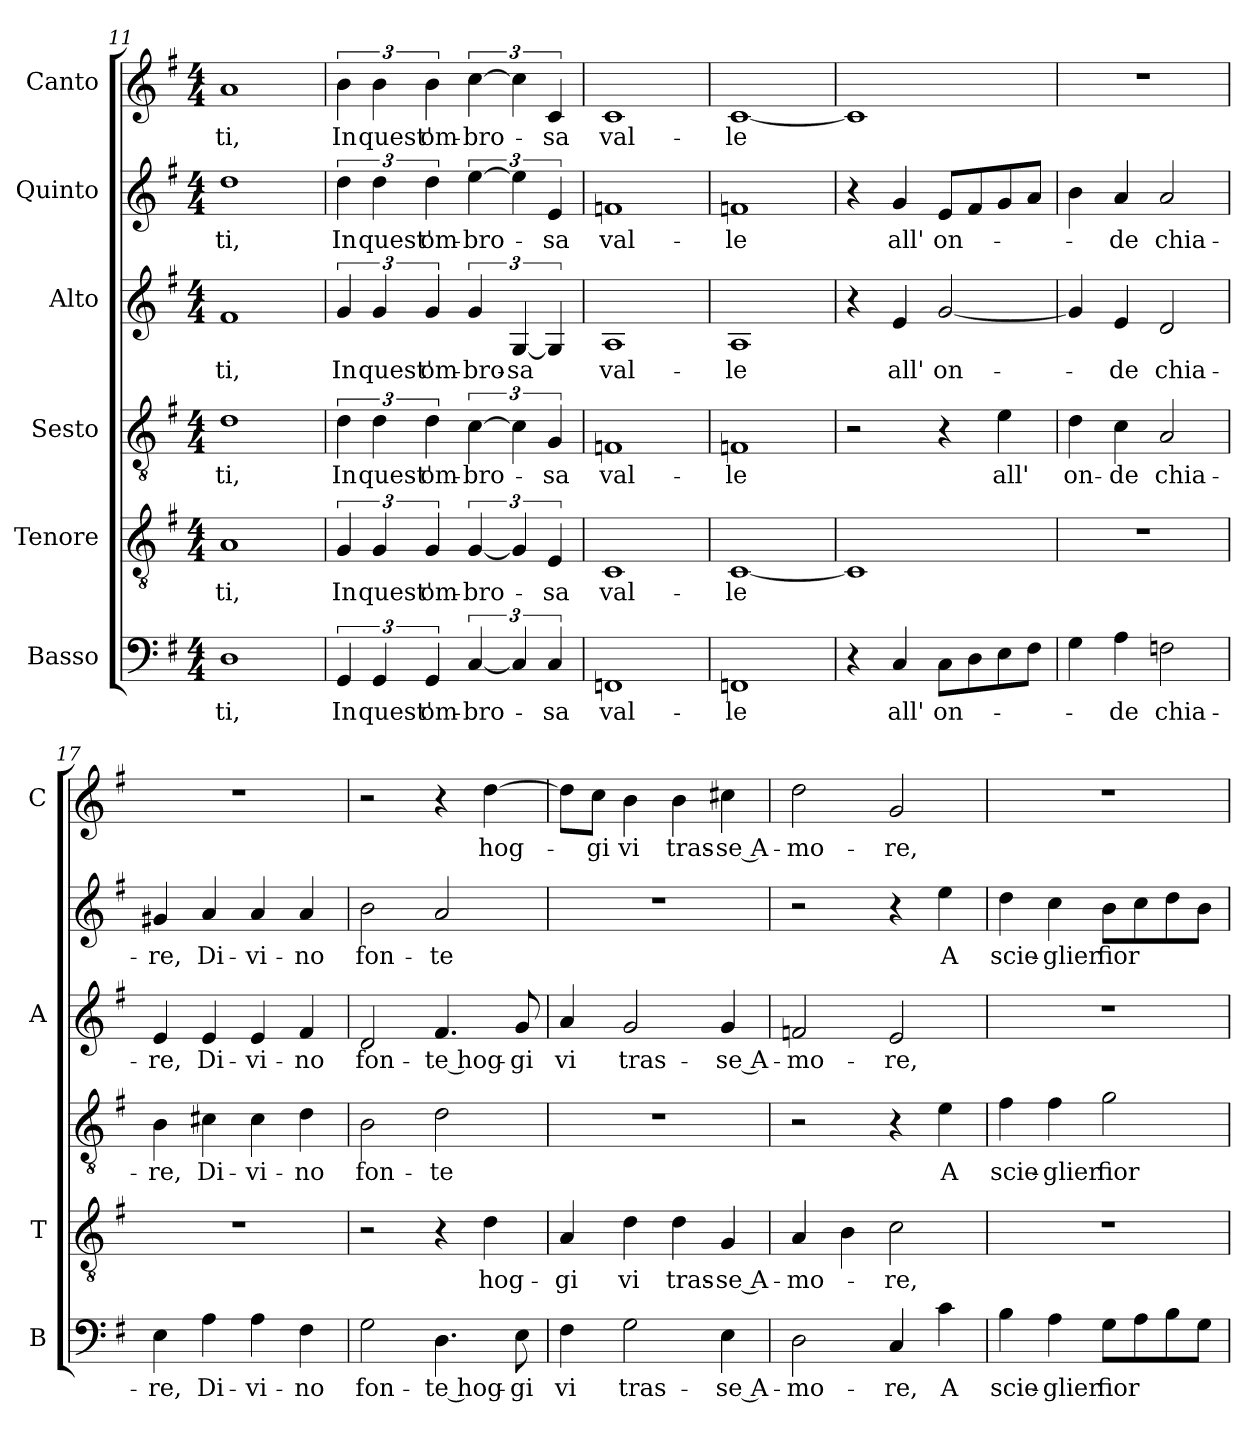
**kern	**text	**kern	**text	**kern	**text	**kern	**text	**kern	**text	**kern	**text
*part6	*part6	*part5	*part5	*part4	*part4	*part3	*part3	*part2	*part2	*part1	*part1
*staff6	*staff6	*staff5	*staff5	*staff4	*staff4	*staff3	*staff3	*staff2	*staff2	*staff1	*staff1
*I"Basso	*	*I"Tenore	*	*I"Sesto	*	*I"Alto	*	*I"Quinto	*	*I"Canto	*
*I'B	*	*I'T	*	*	*	*I'A	*	*	*	*I'C	*
*clefF4	*	*clefGv2	*	*clefGv2	*	*clefG2	*	*clefG2	*	*clefG2	*
*k[f#]	*	*k[f#]	*	*k[f#]	*	*k[f#]	*	*k[f#]	*	*k[f#]	*
*G:	*	*G:	*	*G:	*	*G:	*	*G:	*	*G:	*
*M4/4	*	*M4/4	*	*M4/4	*	*M4/4	*	*M4/4	*	*M4/4	*
=11	=11	=11	=11	=11	=11	=11	=11	=11	=11	=11	=11
!	!LO:LY:b	!	!LO:LY:b	!	!LO:LY:b	!	!LO:LY:b	!	!LO:LY:b	!	!LO:LY:b
1D	-ti,	1A	-ti,	1d	-ti,	1f#	-ti,	1dd	-ti,	1a	-ti,
=12	=12	=12	=12	=12	=12	=12	=12	=12	=12	=12	=12
!	!LO:LY:b	!	!LO:LY:b	!	!LO:LY:b	!	!LO:LY:b	!	!LO:LY:b	!	!LO:LY:b
6GG/	In	6G/	In	6d\	In	6g/	In	6dd\	In	6b\	In
!	!LO:LY:b	!	!LO:LY:b	!	!LO:LY:b	!	!LO:LY:b	!	!LO:LY:b	!	!LO:LY:b
6GG/	quest'	6G/	quest'	6d\	quest'	6g/	quest'	6dd\	quest'	6b\	quest'
!	!LO:LY:b	!	!LO:LY:b	!	!LO:LY:b	!	!LO:LY:b	!	!LO:LY:b	!	!LO:LY:b
6GG/	om-	6G/	om-	6d\	om-	6g/	om-	6dd\	om-	6b\	om-
!	!LO:LY:b	!	!LO:LY:b	!	!LO:LY:b	!	!LO:LY:b	!	!LO:LY:b	!	!LO:LY:b
[6C/	-bro-	[6G/	-bro-	[6c\	-bro-	6g/	-bro-	[6ee\	-bro-	[6cc\	-bro-
!	!	!	!	!	!	!	!LO:LY:b	!	!	!	!
6C/]	.	6G/]	.	6c\]	.	[6G/	-sa	6ee\]	.	6cc\]	.
!	!LO:LY:b	!	!LO:LY:b	!	!LO:LY:b	!	!	!	!LO:LY:b	!	!LO:LY:b
6C/	-sa	6E/	-sa	6G/	-sa	6G/]	.	6e/	-sa	6c/	-sa
=13	=13	=13	=13	=13	=13	=13	=13	=13	=13	=13	=13
!	!LO:LY:b	!	!LO:LY:b	!	!LO:LY:b	!	!LO:LY:b	!	!LO:LY:b	!	!LO:LY:b
1FFn	val-	1C	val-	1Fn	val-	1A	val-	1fn	val-	1c	val-
=14	=14	=14	=14	=14	=14	=14	=14	=14	=14	=14	=14
!	!LO:LY:b	!	!LO:LY:b	!	!LO:LY:b	!	!LO:LY:b	!	!LO:LY:b	!	!LO:LY:b
1FFn	-le	[1C	-le	1Fn	-le	1A	-le	1fn	-le	[1c	-le
=15	=15	=15	=15	=15	=15	=15	=15	=15	=15	=15	=15
4r	.	1C]	.	2r	.	4r	.	4r	.	1c]	.
!	!LO:LY:b	!	!	!	!	!	!LO:LY:b	!	!LO:LY:b	!	!
4C/	all'	.	.	.	.	4e/	all'	4g/	all'	.	.
!	!LO:LY:b	!	!	!	!	!	!LO:LY:b	!	!LO:LY:b	!	!
8C\L	on-	.	.	4r	.	[2g/	on-	8e/L	on-	.	.
8D\	.	.	.	.	.	.	.	8f#/	.	.	.
!	!	!	!	!	!LO:LY:b	!	!	!	!	!	!
8E\	.	.	.	4e\	all'	.	.	8g/	.	.	.
8F#\J	.	.	.	.	.	.	.	8a/J	.	.	.
=16	=16	=16	=16	=16	=16	=16	=16	=16	=16	=16	=16
!	!	!	!	!	!LO:LY:b	!	!	!	!	!	!
4G\	.	1r	.	4d\	on-	4g/]	.	4b\	.	1r	.
!	!LO:LY:b	!	!	!	!LO:LY:b	!	!LO:LY:b	!	!LO:LY:b	!	!
4A\	-de	.	.	4c\	-de	4e/	-de	4a/	-de	.	.
!	!LO:LY:b	!	!	!	!LO:LY:b	!	!LO:LY:b	!	!LO:LY:b	!	!
2Fn\	chia-	.	.	2A/	chia-	2d/	chia-	2a/	chia-	.	.
=17	=17	=17	=17	=17	=17	=17	=17	=17	=17	=17	=17
!	!LO:LY:b	!	!	!	!LO:LY:b	!	!LO:LY:b	!	!LO:LY:b	!	!
4E\	-re,	1r	.	4B\	-re,	4e/	-re,	4g#X/	-re,	1r	.
!	!LO:LY:b	!	!	!	!LO:LY:b	!	!LO:LY:b	!	!LO:LY:b	!	!
4A\	Di-	.	.	4c#X\	Di-	4e/	Di-	4a/	Di-	.	.
!	!LO:LY:b	!	!	!	!LO:LY:b	!	!LO:LY:b	!	!LO:LY:b	!	!
4A\	-vi-	.	.	4c#\	-vi-	4e/	-vi-	4a/	-vi-	.	.
!	!LO:LY:b	!	!	!	!LO:LY:b	!	!LO:LY:b	!	!LO:LY:b	!	!
4F#\	-no	.	.	4d\	-no	4f#/	-no	4a/	-no	.	.
!!LO:PB:g=z
=18	=18	=18	=18	=18	=18	=18	=18	=18	=18	=18	=18
!	!LO:LY:b	!	!	!	!LO:LY:b	!	!LO:LY:b	!	!LO:LY:b	!	!
2G\	fon-	2r	.	2B\	fon-	2d/	fon-	2b\	fon-	2r	.
!	!LO:LY:b	!	!	!	!LO:LY:b	!	!LO:LY:b	!	!LO:LY:b	!	!
4.D\	-te hog-	4r	.	2d\	-te	4.f#/	-te hog-	2a/	-te	4r	.
!	!	!	!LO:LY:b	!	!	!	!	!	!	!	!LO:LY:b
.	.	4d\	hog-	.	.	.	.	.	.	[4dd\	hog-
!	!LO:LY:b	!	!	!	!	!	!LO:LY:b	!	!	!	!
8E\	-gi	.	.	.	.	8g/	-gi	.	.	.	.
=19	=19	=19	=19	=19	=19	=19	=19	=19	=19	=19	=19
!	!LO:LY:b	!	!LO:LY:b	!	!	!	!LO:LY:b	!	!	!	!
4F#\	vi	4A/	-gi	1r	.	4a/	vi	1r	.	8dd\L]	.
!	!	!	!	!	!	!	!	!	!	!	!LO:LY:b
.	.	.	.	.	.	.	.	.	.	8cc\J	-gi
!	!LO:LY:b	!	!LO:LY:b	!	!	!	!LO:LY:b	!	!	!	!LO:LY:b
2G\	tras-	4d\	vi	.	.	2g/	tras-	.	.	4b\	vi
!	!	!	!LO:LY:b	!	!	!	!	!	!	!	!LO:LY:b
.	.	4d\	tras-	.	.	.	.	.	.	4b\	tras-
!	!LO:LY:b	!	!LO:LY:b	!	!	!	!LO:LY:b	!	!	!	!LO:LY:b
4E\	-se A-	4G/	-se A-	.	.	4g/	-se A-	.	.	4cc#X\	-se A-
=20	=20	=20	=20	=20	=20	=20	=20	=20	=20	=20	=20
!	!LO:LY:b	!	!LO:LY:b	!	!	!	!LO:LY:b	!	!	!	!LO:LY:b
2D\	-mo-	4A/	-mo-	2r	.	2fn/	-mo-	2r	.	2dd\	-mo-
.	.	4B\	.	.	.	.	.	.	.	.	.
!	!LO:LY:b	!	!LO:LY:b	!	!	!	!LO:LY:b	!	!	!	!LO:LY:b
4C/	-re,	2c\	-re,	4r	.	2e/	-re,	4r	.	2g/	-re,
!	!LO:LY:b	!	!	!	!LO:LY:b	!	!	!	!LO:LY:b	!	!
4c\	A	.	.	4e\	A	.	.	4ee\	A	.	.
=21	=21	=21	=21	=21	=21	=21	=21	=21	=21	=21	=21
!	!LO:LY:b	!	!	!	!LO:LY:b	!	!	!	!LO:LY:b	!	!
4B\	scie-	1r	.	4f#\	scie-	1r	.	4dd\	scie-	1r	.
!	!LO:LY:b	!	!	!	!LO:LY:b	!	!	!	!LO:LY:b	!	!
4A\	-glier	.	.	4f#\	-glier	.	.	4cc\	-glier	.	.
!	!LO:LY:b	!	!	!	!LO:LY:b	!	!	!	!LO:LY:b	!	!
8G\L	fior	.	.	2g\	fior	.	.	8b\L	fior	.	.
8A\	.	.	.	.	.	.	.	8cc\	.	.	.
8B\	.	.	.	.	.	.	.	8dd\	.	.	.
8G\J	.	.	.	.	.	.	.	8b\J	.	.	.
=	=	=	=	=	=	=	=	=	=	=	=
*-	*-	*-	*-	*-	*-	*-	*-	*-	*-	*-	*-
